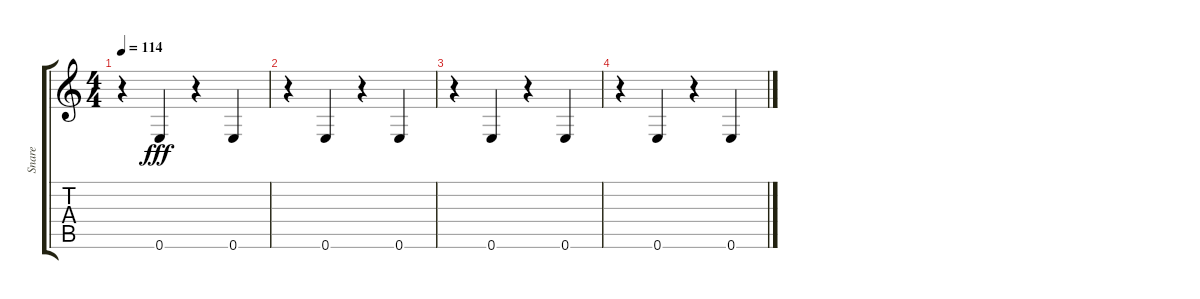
\track ("Snare" "Snare") {instrument acousticguitarnylon}
\staff {score tabs}
\tuning (E4 B3 G3 D3 A2 E2) {hide}
\ts (4 4)
\tempo 114
\clef g2
\ks c
r.4{dy fff} 0.6.4 r.4 0.6.4 |
r.4 0.6.4 r.4 0.6.4 |
r.4 0.6.4 r.4 0.6.4 |
r.4 0.6.4 r.4 0.6.4
